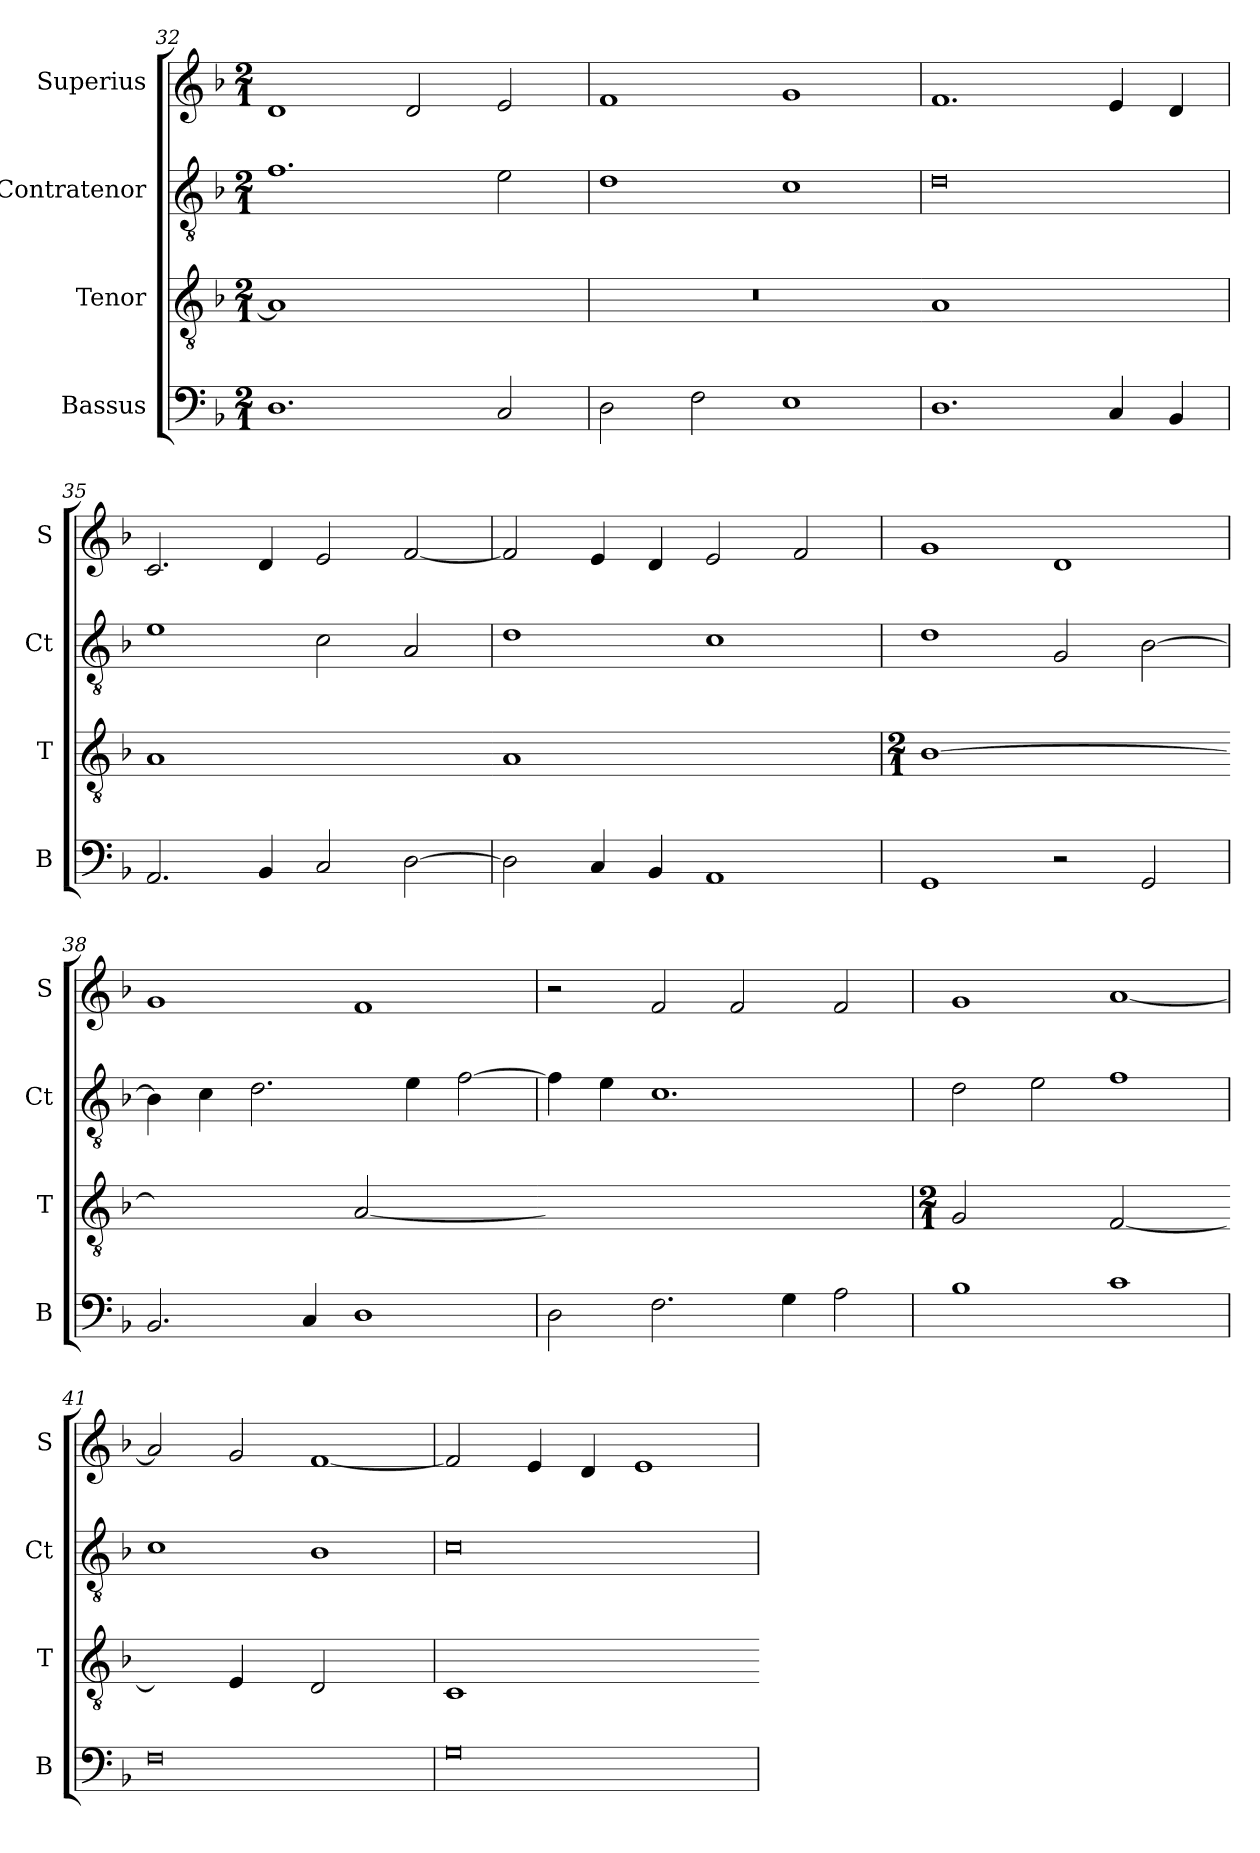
**kern	**kern	**kern	**kern
*part4	*part3	*part2	*part1
*staff4	*staff3	*staff2	*staff1
*I"Bassus	*I"Tenor	*I"Contratenor	*I"Superius
*I'B	*I'T	*I'Ct	*I'S
*clefF4	*clefGv2	*clefGv2	*clefG2
*k[b-]	*k[b-]	*k[b-]	*k[b-]
*d:	*d:	*d:	*d:
*M2/1	*M2/1	*M2/1	*M2/1
=32	=32	=32	=32
!	!LO:N:vis=1	!	!
1.D	0A]	1.f	1d
.	.	.	2d
2C	.	2e	2e
=33	=33	=33	=33
!	!LO:N:vis=1	!	!
2D	0r	1d	1f
2F	.	.	.
1E	.	1c	1g
=34	=34-	=34	=34
!	!LO:N:vis=1	!	!
1.D	0A	0d	1.f
4C	.	.	4e
4BB-	.	.	4d
=35	=35	=35	=35
!	!LO:N:vis=1	!	!
2.AA	0A	1e	2.c
4BB-	.	.	4d
2C	.	2c	2e
[2D	.	2A	[2f
=36	=36-	=36	=36
!	!LO:N:vis=1	!	!
2D]	0A	1d	2f]
4C	.	.	4e
4BB-	.	.	4d
1AA	.	1c	2e
.	.	.	2f
=37	=37	=37	=37
*	*M2/1	*	*
!	!LO:N:vis=1	!	!
1GG	[0B-	1d	1g
2r	.	2G	1d
2GG	.	[2B-	.
=38	=38-	=38	=38
!	!LO:N:vis=2	!	!
2.BB-	1B-yy]	4B-]	1g
.	.	4c	.
.	.	2.d	.
4C	.	.	.
!	!LO:N:vis=2	!	!
1D	[1A	.	1f
.	.	4e	.
.	.	[2f	.
=39	=39-	=39	=39
!	!LO:N:vis=1	!	!
2D	0Ayy]	4f]	2r
.	.	4e	.
2.F	.	1.c	2f
.	.	.	2f
4G	.	.	.
2A	.	.	2f
=40	=40	=40	=40
*	*M2/1	*	*
!	!LO:N:vis=2	!	!
1B-	1G	2d	1g
.	.	2e	.
!	!LO:N:vis=2	!	!
1c	[1F	1f	[1a
=41	=41-	=41	=41
!	!LO:N:vis=4	!	!
0F	2Fyy]	1c	2a]
!	!LO:N:vis=4	!	!
.	2E	.	2g
!	!LO:N:vis=2	!	!
.	1D	1B-	[1f
=42	=42	=42	=42
!	!LO:N:vis=1	!	!
0G	0C	0c	2f]
.	.	.	4e
.	.	.	4d
.	.	.	1e
=	=-	=	=
*-	*-	*-	*-
